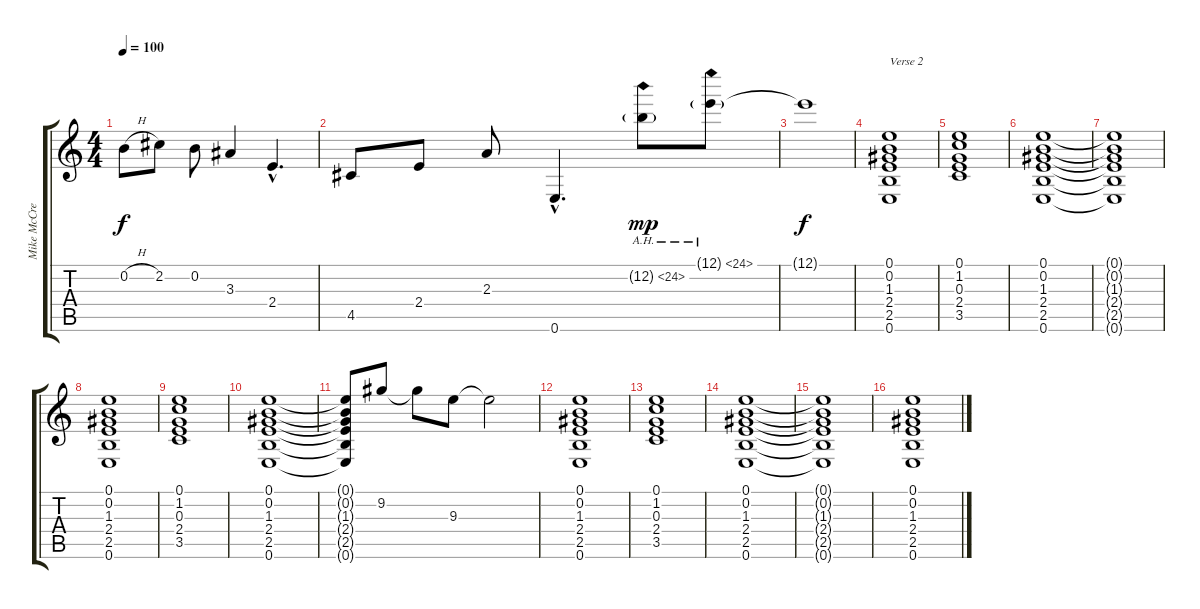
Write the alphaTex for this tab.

\track ("Mike McCready" "Mike McCre") {instrument overdrivenguitar}
\staff {score tabs}
\tuning (E4 B3 G3 D3 A2 E2) {hide}
\ts (4 4)
\tempo 100
\clef g2
\ks c
0.2{h}.8{dy f} 2.2.8 0.2.8 3.3.4 2.4{hac}.4{d} |
4.5.8 2.4.8 2.3.8 0.6{hac}.4{d} 12.2{ah 12 g}.8{dy mp} 12.1{ah 12 g}.8 |
12.1{t}.1{dy f} |
(0.1 0.2 1.3 2.4 2.5 0.6).1{txt "Verse 2"} |
(0.1 1.2 0.3 2.4 3.5).1 |
(0.1 0.2 1.3 2.4 2.5 0.6).1 |
(0.1{t} 0.2{t} 1.3{t} 2.4{t} 2.5{t} 0.6{t}).1 |
(0.1 0.2 1.3 2.4 2.5 0.6).1 |
(0.1 1.2 0.3 2.4 3.5).1 |
(0.1 0.2 1.3 2.4 2.5 0.6).1 |
(0.1{t} 0.2{t} 1.3{t} 2.4{t} 2.5{t} 0.6{t}).8 9.2.8 9.2{t}.8 9.3.8 9.3{t}.2 |
(0.1 0.2 1.3 2.4 2.5 0.6).1 |
(0.1 1.2 0.3 2.4 3.5).1 |
(0.1 0.2 1.3 2.4 2.5 0.6).1 |
(0.1{t} 0.2{t} 1.3{t} 2.4{t} 2.5{t} 0.6{t}).1 |
(0.1 0.2 1.3 2.4 2.5 0.6).1
